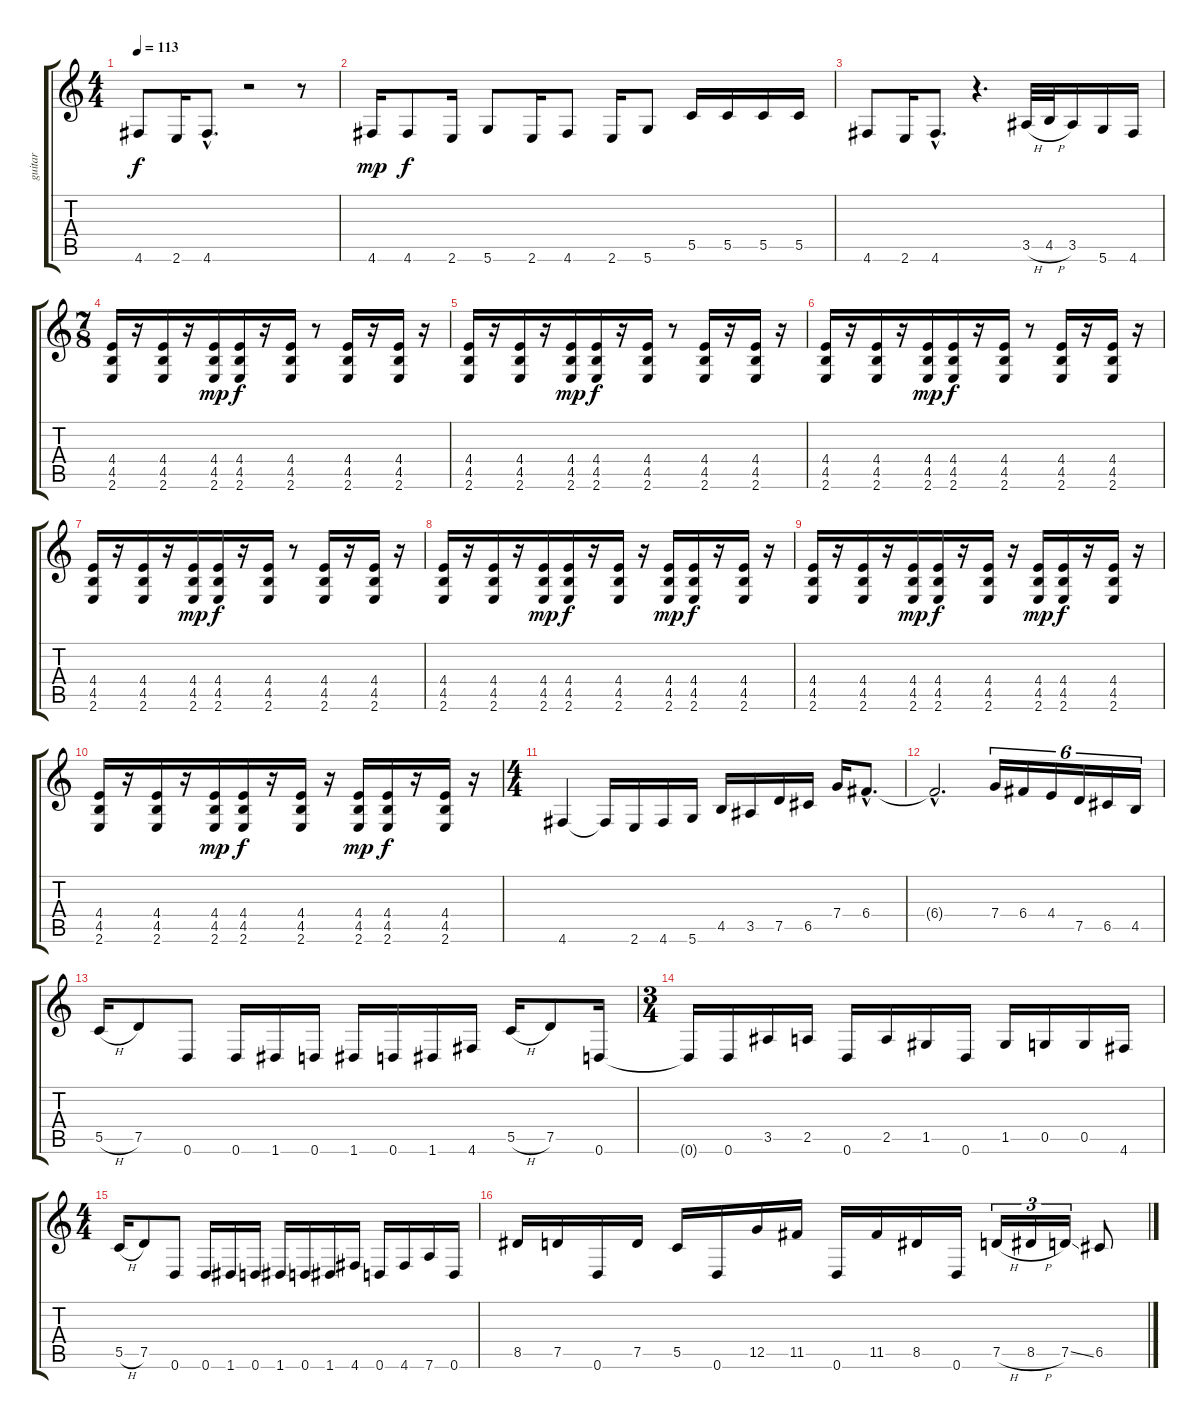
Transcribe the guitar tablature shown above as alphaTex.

\track ("guitar" "guitar") {instrument overdrivenguitar}
\staff {score tabs}
\tuning (D4 A3 F3 C3 G2 D2) {hide}
\ts (4 4)
\tempo 113
\clef g2
\ks c
4.6.8{dy f} 2.6.16 4.6{hac}.8{d} r.2 r.8 |
4.6.16{dy mp} 4.6.8{dy f} 2.6.16 5.6.8 2.6.16 4.6.8 2.6.16 5.6.8 5.5.16 5.5.16 5.5.16 5.5.16 |
4.6.8 2.6.16 4.6{hac}.8{d} r.4{d} 3.5{h}.32 4.5{h}.32 3.5.16 5.6.16 4.6.16 |
\ts (7 8)
(4.4 4.5 2.6).16 r.16 (4.4 4.5 2.6).16 r.16 (4.4 4.5 2.6).16{dy mp} (4.4 4.5 2.6).16{dy f} r.16 (4.4 4.5 2.6).16 r.8 (4.4 4.5 2.6).16 r.16 (4.4 4.5 2.6).16 r.16 |
(4.4 4.5 2.6).16 r.16 (4.4 4.5 2.6).16 r.16 (4.4 4.5 2.6).16{dy mp} (4.4 4.5 2.6).16{dy f} r.16 (4.4 4.5 2.6).16 r.8 (4.4 4.5 2.6).16 r.16 (4.4 4.5 2.6).16 r.16 |
(4.4 4.5 2.6).16 r.16 (4.4 4.5 2.6).16 r.16 (4.4 4.5 2.6).16{dy mp} (4.4 4.5 2.6).16{dy f} r.16 (4.4 4.5 2.6).16 r.8 (4.4 4.5 2.6).16 r.16 (4.4 4.5 2.6).16 r.16 |
(4.4 4.5 2.6).16 r.16 (4.4 4.5 2.6).16 r.16 (4.4 4.5 2.6).16{dy mp} (4.4 4.5 2.6).16{dy f} r.16 (4.4 4.5 2.6).16 r.8 (4.4 4.5 2.6).16 r.16 (4.4 4.5 2.6).16 r.16 |
(4.4 4.5 2.6).16 r.16 (4.4 4.5 2.6).16 r.16 (4.4 4.5 2.6).16{dy mp} (4.4 4.5 2.6).16{dy f} r.16 (4.4 4.5 2.6).16 r.16 (4.4 4.5 2.6).16{dy mp} (4.4 4.5 2.6).16{dy f} r.16 (4.4 4.5 2.6).16 r.16 |
(4.4 4.5 2.6).16 r.16 (4.4 4.5 2.6).16 r.16 (4.4 4.5 2.6).16{dy mp} (4.4 4.5 2.6).16{dy f} r.16 (4.4 4.5 2.6).16 r.16 (4.4 4.5 2.6).16{dy mp} (4.4 4.5 2.6).16{dy f} r.16 (4.4 4.5 2.6).16 r.16 |
(4.4 4.5 2.6).16 r.16 (4.4 4.5 2.6).16 r.16 (4.4 4.5 2.6).16{dy mp} (4.4 4.5 2.6).16{dy f} r.16 (4.4 4.5 2.6).16 r.16 (4.4 4.5 2.6).16{dy mp} (4.4 4.5 2.6).16{dy f} r.16 (4.4 4.5 2.6).16 r.16 |
\ts (4 4)
4.6.4 4.6{t}.16 2.6.16 4.6.16 5.6.16 4.5.16 3.5.16 7.5.16 6.5.16 7.4.16 6.4{hac}.8{d} |
6.4{hac t}.2{d} 7.4.16{tu (6 4)} 6.4.16{tu (6 4)} 4.4.16{tu (6 4)} 7.5.16{tu (6 4)} 6.5.16{tu (6 4)} 4.5.16{tu (6 4)} |
5.5{h}.16 7.5.8 0.6.8 0.6.16 1.6.16 0.6.16 1.6.16 0.6.16 1.6.16 4.6.16 5.5{h}.16 7.5.8 0.6.16 |
\ts (3 4)
0.6{t}.16 0.6.16 3.5.16 2.5.16 0.6.16 2.5.16 1.5.16 0.6.16 1.5.16 0.5.16 0.5.16 4.6.16 |
\ts (4 4)
5.5{h}.16 7.5.8 0.6.8 0.6.16 1.6.16 0.6.16 1.6.16 0.6.16 1.6.16 4.6.16 0.6.16 4.6.16 7.6.16 0.6.16 |
8.5.16 7.5.16 0.6.16 7.5.16 5.5.16 0.6.16 12.5.16 11.5.16 0.6.16 11.5.16 8.5.16 0.6.16 7.5{h}.16{tu (3 2)} 8.5{h}.16{tu (3 2)} 7.5{ss}.16{tu (3 2)} 6.5.8
